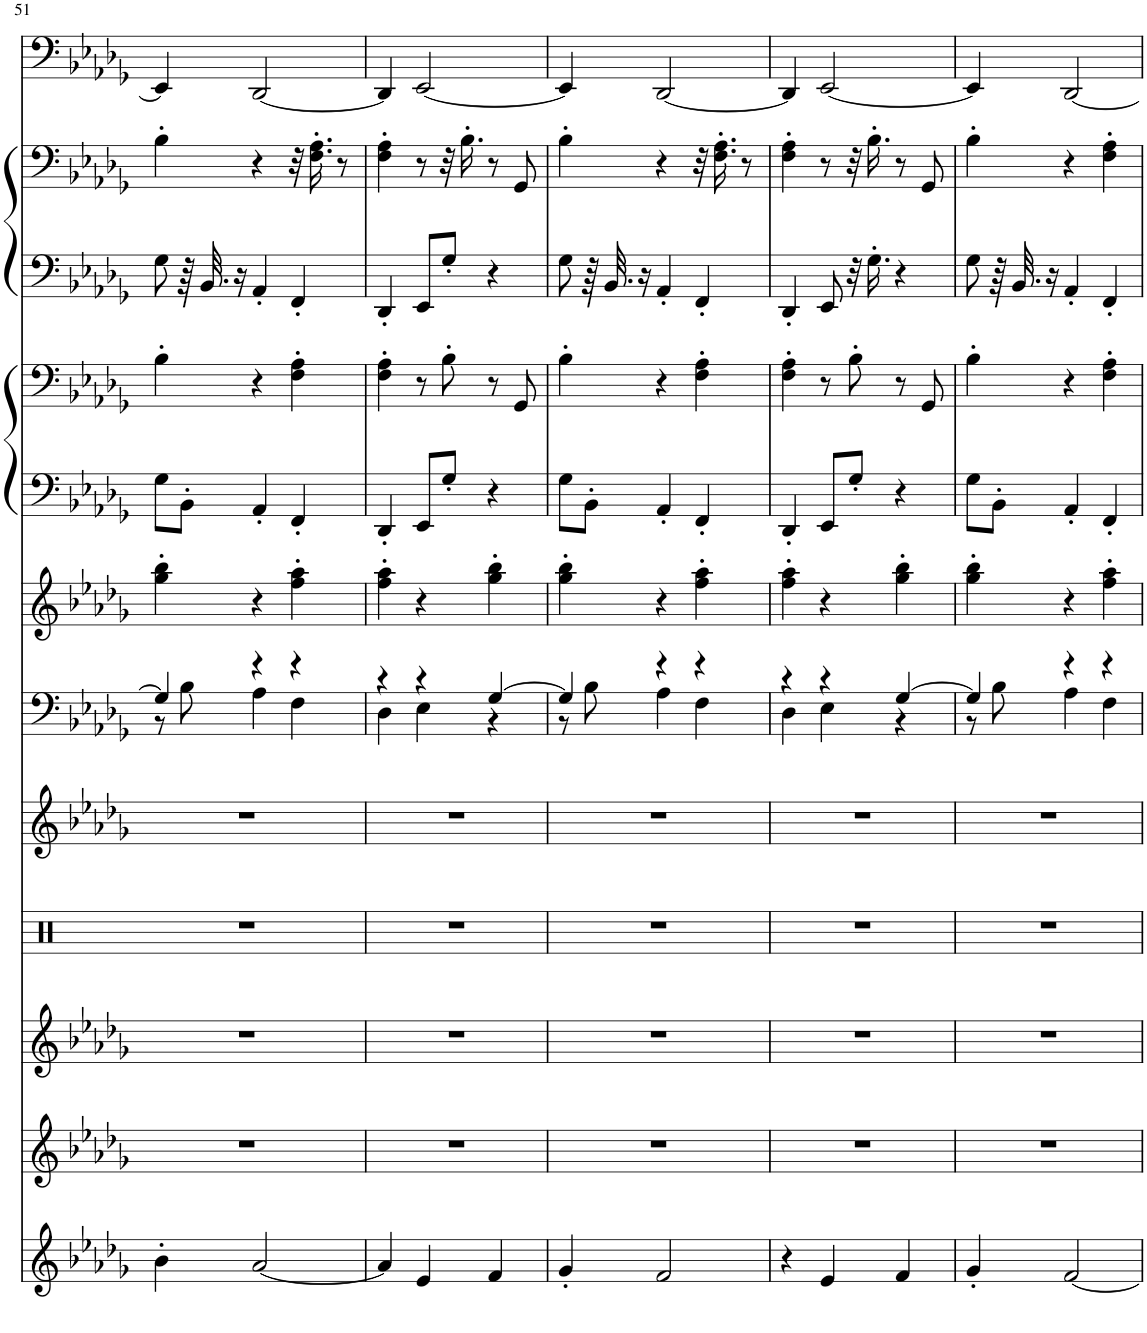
**kern	**kern	**kern	**kern	**kern	**kern	**kern	**kern	**kern	**kern	**kern	**kern
*part10	*part9	*part8	*part7	*part6	*part5	*part4	*part3	*part3	*part2	*part2	*part1
*staff12	*staff11	*staff10	*staff9	*staff8	*staff7	*staff6	*staff5	*staff4	*staff3	*staff2	*staff1
*I"Alto Sax, ru@euronet.nl	*I"Flute, Ron Uiterwijk	*I"Clarinet, Converted to XG	*I"Percussion	*I"Jazz Guitar	*I"E.Piano 2	*I"Clav.	*I"Harpsichord	*	*I"Harpsichord	*	*I"Fretless Bass
*I'A Sax	*I'Fl	*I'Cl	*	*	*I'E.Pno	*I'Clv	*I'Hpschd	*	*I'Hpschd	*	*
!!LO:PB:g=z
*clefG2	*clefG2	*clefG2	*clefX	*clefG2	*clefF4	*clefG2	*clefF4	*clefF4	*clefF4	*clefF4	*clefF4
*Trd5c9	*	*Trd1c2	*	*	*	*	*	*	*	*	*
*k[b-e-a-d-g-]	*k[b-e-a-d-g-]	*k[b-e-a-d-g-]	*k[]	*k[b-e-a-d-g-]	*k[b-e-a-d-g-]	*k[b-e-a-d-g-]	*k[b-e-a-d-g-]	*k[b-e-a-d-g-]	*k[b-e-a-d-g-]	*k[b-e-a-d-g-]	*k[b-e-a-d-g-]
*M3/4	*M3/4	*M3/4	*M3/4	*M3/4	*M3/4	*M3/4	*M3/4	*M3/4	*M3/4	*M3/4	*M3/4
=51	=51	=51	=51	=51	=51	=51	=51	=51	=51	=51	=51
*	*	*	*	*	*^	*	*	*	*	*	*
4b-'\	2.r	2.r	2.r	2.r	4G-/]	8r	4gg-\' 4bb-\'	8G-\L	4B-'\	8G-\	4B-'\	4EE-/]
.	.	.	.	.	.	8B-\	.	8BB-'\J	.	64r	.	.
.	.	.	.	.	.	.	.	.	.	32.BB-/	.	.
.	.	.	.	.	.	.	.	.	.	16r	.	.
[2a-/	.	.	.	.	4r	4A-\	4r	4AA-'/	4r	4AA-'/	4r	[2DD-/
.	.	.	.	.	4r	4F\	4ff\' 4aa-\'	4FF'/	4F\' 4A-\'	4FF'/	32r	.
.	.	.	.	.	.	.	.	.	.	.	16.F\' 16.A-\'	.
.	.	.	.	.	.	.	.	.	.	.	8r	.
=52	=52	=52	=52	=52	=52	=52	=52	=52	=52	=52	=52	=52
4a-/]	2.r	2.r	2.r	2.r	4r	4D-\	4ff\' 4aa-\'	4DD-'/	4F\' 4A-\'	4DD-'/	4F\' 4A-\'	4DD-/]
4e-/	.	.	.	.	4r	4E-\	4r	8EE-/L	8r	8EE-/L	8r	[2EE-/
.	.	.	.	.	.	.	.	8G-'/J	8B-'\	8G-'/J	32r	.
.	.	.	.	.	.	.	.	.	.	.	16.B-'\	.
4f/	.	.	.	.	[4G-/	4r	4gg-\' 4bb-\'	4r	8r	4r	8r	.
.	.	.	.	.	.	.	.	.	8GG-/	.	8GG-/	.
=53	=53	=53	=53	=53	=53	=53	=53	=53	=53	=53	=53	=53
4g-'/	2.r	2.r	2.r	2.r	4G-/]	8r	4gg-\' 4bb-\'	8G-\L	4B-'\	8G-\	4B-'\	4EE-/]
.	.	.	.	.	.	8B-\	.	8BB-'\J	.	64r	.	.
.	.	.	.	.	.	.	.	.	.	32.BB-/	.	.
.	.	.	.	.	.	.	.	.	.	16r	.	.
2f/	.	.	.	.	4r	4A-\	4r	4AA-'/	4r	4AA-'/	4r	[2DD-/
.	.	.	.	.	4r	4F\	4ff\' 4aa-\'	4FF'/	4F\' 4A-\'	4FF'/	32r	.
.	.	.	.	.	.	.	.	.	.	.	16.F\' 16.A-\'	.
.	.	.	.	.	.	.	.	.	.	.	8r	.
=54	=54	=54	=54	=54	=54	=54	=54	=54	=54	=54	=54	=54
4r	2.r	2.r	2.r	2.r	4r	4D-\	4ff\' 4aa-\'	4DD-'/	4F\' 4A-\'	4DD-'/	4F\' 4A-\'	4DD-/]
4e-/	.	.	.	.	4r	4E-\	4r	8EE-/L	8r	8EE-/	8r	[2EE-/
.	.	.	.	.	.	.	.	8G-'/J	8B-'\	32r	32r	.
.	.	.	.	.	.	.	.	.	.	16.G-'\	16.B-'\	.
4f/	.	.	.	.	[4G-/	4r	4gg-\' 4bb-\'	4r	8r	4r	8r	.
.	.	.	.	.	.	.	.	.	8GG-/	.	8GG-/	.
=55	=55	=55	=55	=55	=55	=55	=55	=55	=55	=55	=55	=55
4g-'/	2.r	2.r	2.r	2.r	4G-/]	8r	4gg-\' 4bb-\'	8G-\L	4B-'\	8G-\	4B-'\	4EE-/]
.	.	.	.	.	.	8B-\	.	8BB-'\J	.	64r	.	.
.	.	.	.	.	.	.	.	.	.	32.BB-/	.	.
.	.	.	.	.	.	.	.	.	.	16r	.	.
[2f/	.	.	.	.	4r	4A-\	4r	4AA-'/	4r	4AA-'/	4r	[2DD-/
.	.	.	.	.	4r	4F\	4ff\' 4aa-\'	4FF'/	4F\' 4A-\'	4FF'/	4F\' 4A-\'	.
*	*	*	*	*	*v	*v	*	*	*	*	*	*
=	=	=	=	=	=	=	=	=	=	=	=
*-	*-	*-	*-	*-	*-	*-	*-	*-	*-	*-	*-
